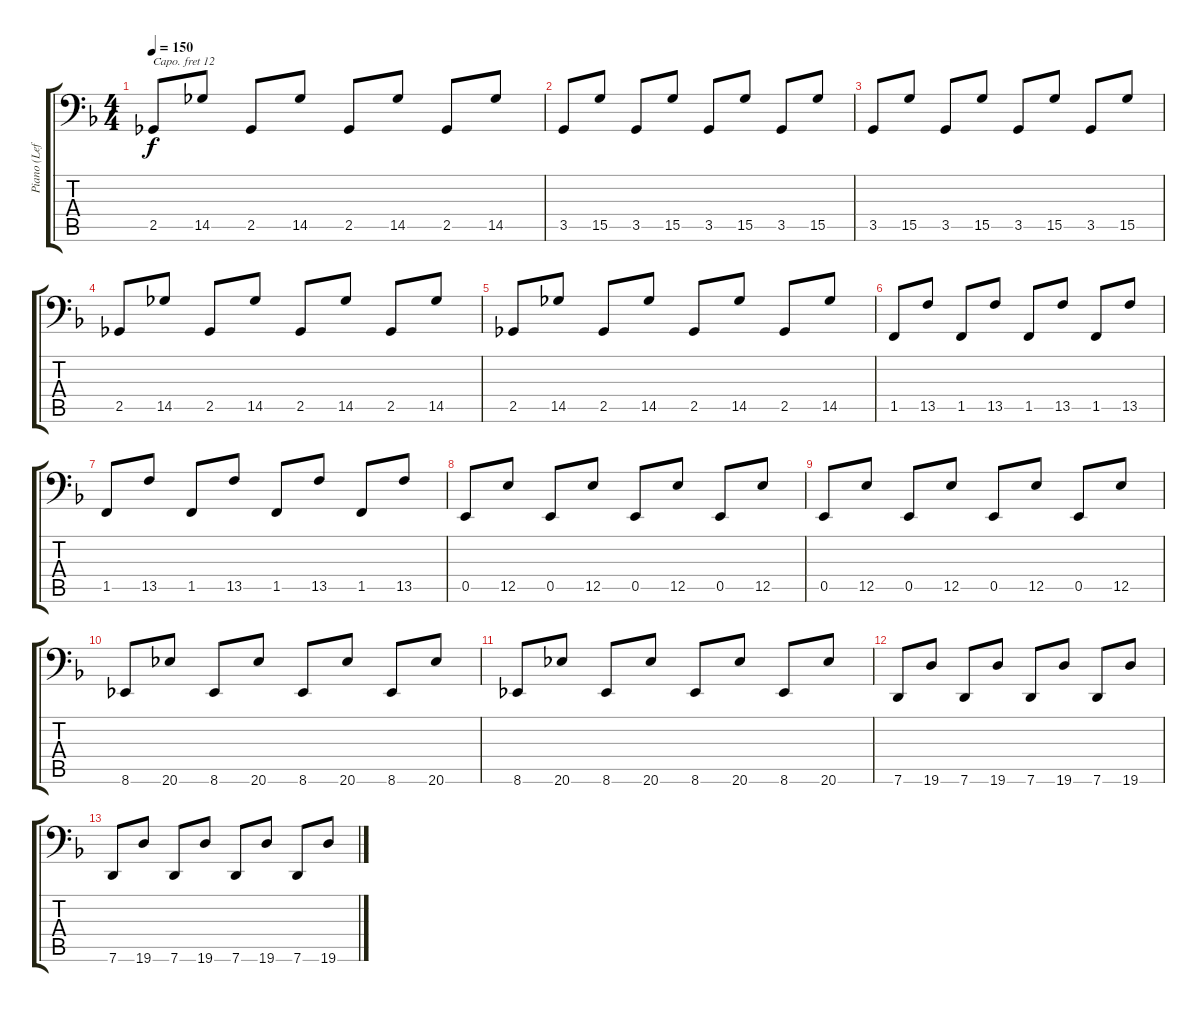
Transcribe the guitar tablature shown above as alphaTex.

\track ("Piano (Left Hand)" "Piano (Lef") {instrument acousticgrandpiano}
\staff {score tabs}
\capo 12
\tuning (C3 G2 D2 A1 E1 G0) {hide}
\ts (4 4)
\tempo 150
\clef f4
\ks f
2.5.8{dy f} 14.5.8 2.5.8 14.5.8 2.5.8 14.5.8 2.5.8 14.5.8 |
3.5.8 15.5.8 3.5.8 15.5.8 3.5.8 15.5.8 3.5.8 15.5.8 |
3.5.8 15.5.8 3.5.8 15.5.8 3.5.8 15.5.8 3.5.8 15.5.8 |
2.5.8 14.5.8 2.5.8 14.5.8 2.5.8 14.5.8 2.5.8 14.5.8 |
2.5.8 14.5.8 2.5.8 14.5.8 2.5.8 14.5.8 2.5.8 14.5.8 |
1.5.8 13.5.8 1.5.8 13.5.8 1.5.8 13.5.8 1.5.8 13.5.8 |
1.5.8 13.5.8 1.5.8 13.5.8 1.5.8 13.5.8 1.5.8 13.5.8 |
0.5.8 12.5.8 0.5.8 12.5.8 0.5.8 12.5.8 0.5.8 12.5.8 |
0.5.8 12.5.8 0.5.8 12.5.8 0.5.8 12.5.8 0.5.8 12.5.8 |
8.6.8 20.6.8 8.6.8 20.6.8 8.6.8 20.6.8 8.6.8 20.6.8 |
8.6.8 20.6.8 8.6.8 20.6.8 8.6.8 20.6.8 8.6.8 20.6.8 |
7.6.8 19.6.8 7.6.8 19.6.8 7.6.8 19.6.8 7.6.8 19.6.8 |
7.6.8 19.6.8 7.6.8 19.6.8 7.6.8 19.6.8 7.6.8 19.6.8
